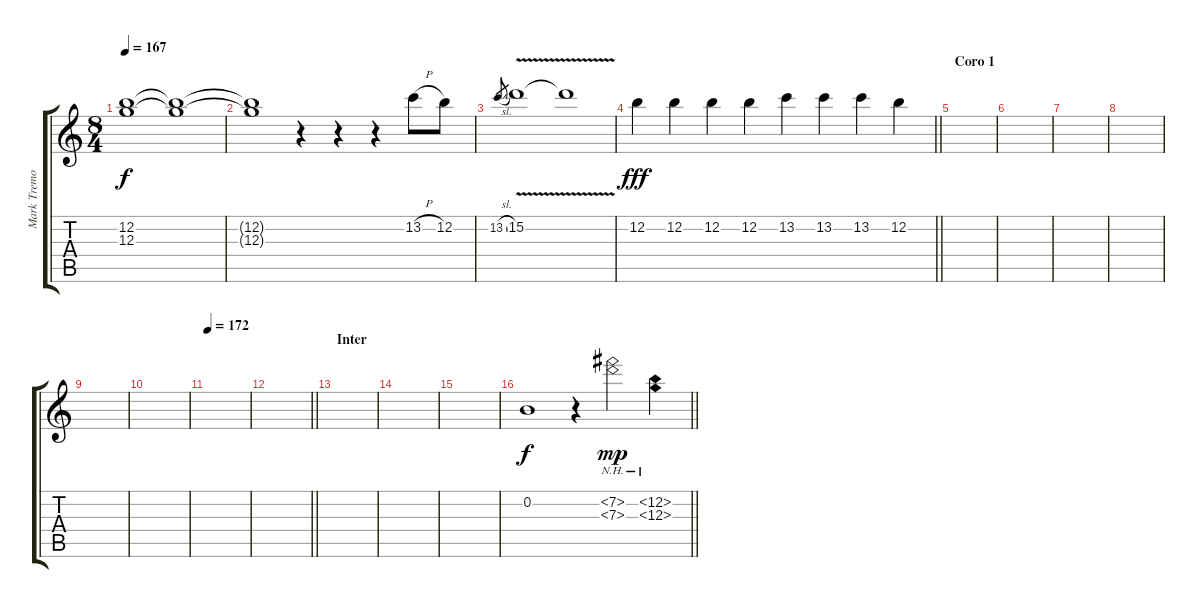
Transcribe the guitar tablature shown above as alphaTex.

\track ("Mark Tremonti [Guitar]" "Mark Tremo") {instrument electricguitarjazz}
\staff {score tabs}
\tuning (D4 B3 G3 D3 G2 D2) {hide}
\ts (8 4)
\tempo 167
\clef g2
\ks c
(12.2{t} 12.3{t}).1{dy f volume 1} (12.2{t} 12.3{t}).1 |
(12.2{t} 12.3{t}).1 r.4 r.4 r.4 13.2{h}.8{volume 10} 12.2.8 |
13.2{sl}.8{gr} 15.2{v}.1{volume 2} 15.2{t}.1 |
\barLineRight lightlight
12.2.4{dy fff volume 8} 12.2.4 12.2.4 12.2.4 13.2.4{volume 8} 13.2.4 13.2.4 12.2.4 |
\section ("" "Coro 1")
|
|
|
|
|
|
\tempo 172
|
\barLineRight lightlight
|
\section ("" "Inter")
|
|
|
\barLineRight lightlight
0.2.1{dy f} r.4 (7.2{nh} 7.3{nh}).2{dy mp volume 10} (12.2{nh} 12.3{nh}).4
